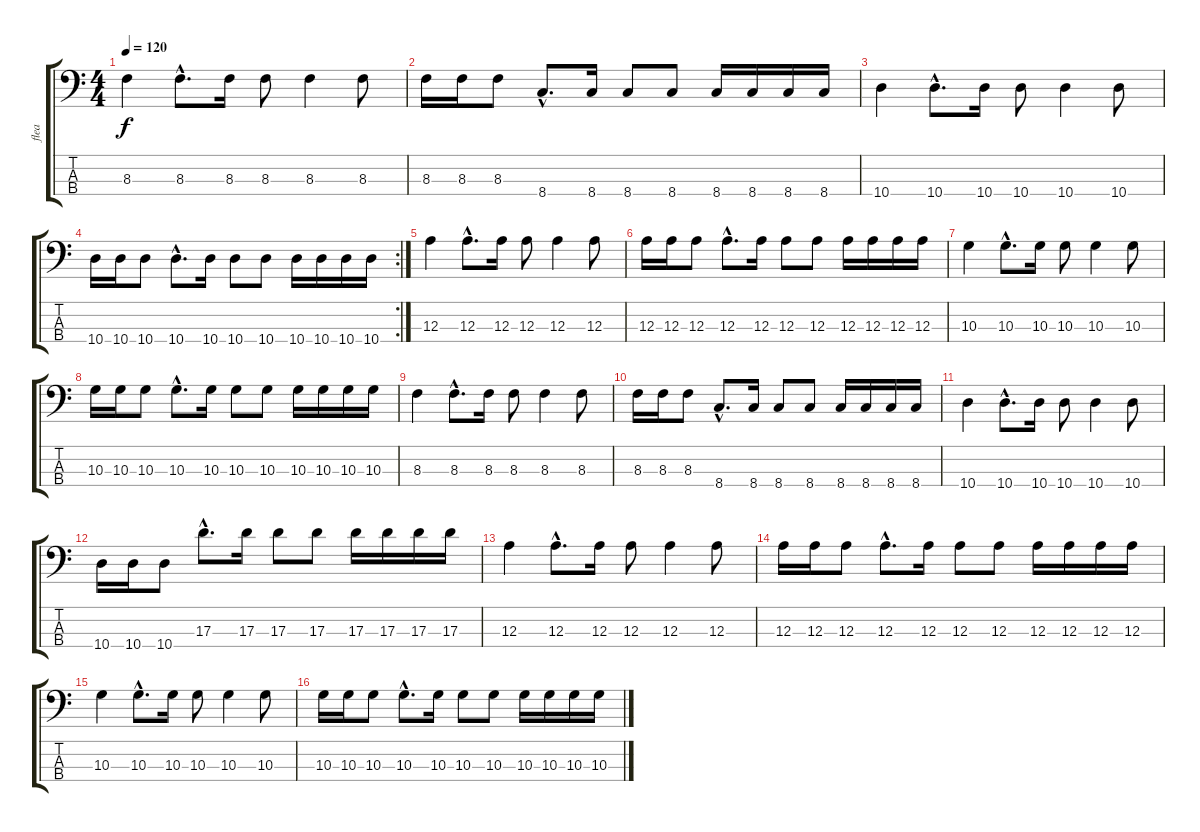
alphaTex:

\track ("flea" "flea") {instrument electricbassfinger}
\staff {score tabs}
\tuning (G2 D2 A1 E1) {hide}
\ts (4 4)
\tempo 120
\clef f4
\ks c
8.3.4{dy f} 8.3{hac}.8{d} 8.3.16 8.3.8 8.3.4 8.3.8 |
8.3.16 8.3.16 8.3.8 8.4{hac}.8{d} 8.4.16 8.4.8 8.4.8 8.4.16 8.4.16 8.4.16 8.4.16 |
10.4.4 10.4{hac}.8{d} 10.4.16 10.4.8 10.4.4 10.4.8 |
\rc 2
10.4.16 10.4.16 10.4.8 10.4{hac}.8{d} 10.4.16 10.4.8 10.4.8 10.4.16 10.4.16 10.4.16 10.4.16 |
12.3.4 12.3{hac}.8{d} 12.3.16 12.3.8 12.3.4 12.3.8 |
12.3.16 12.3.16 12.3.8 12.3{hac}.8{d} 12.3.16 12.3.8 12.3.8 12.3.16 12.3.16 12.3.16 12.3.16 |
10.3.4 10.3{hac}.8{d} 10.3.16 10.3.8 10.3.4 10.3.8 |
10.3.16 10.3.16 10.3.8 10.3{hac}.8{d} 10.3.16 10.3.8 10.3.8 10.3.16 10.3.16 10.3.16 10.3.16 |
8.3.4 8.3{hac}.8{d} 8.3.16 8.3.8 8.3.4 8.3.8 |
8.3.16 8.3.16 8.3.8 8.4{hac}.8{d} 8.4.16 8.4.8 8.4.8 8.4.16 8.4.16 8.4.16 8.4.16 |
10.4.4 10.4{hac}.8{d} 10.4.16 10.4.8 10.4.4 10.4.8 |
10.4.16 10.4.16 10.4.8 17.3{hac}.8{d} 17.3.16 17.3.8 17.3.8 17.3.16 17.3.16 17.3.16 17.3.16 |
12.3.4 12.3{hac}.8{d} 12.3.16 12.3.8 12.3.4 12.3.8 |
12.3.16 12.3.16 12.3.8 12.3{hac}.8{d} 12.3.16 12.3.8 12.3.8 12.3.16 12.3.16 12.3.16 12.3.16 |
10.3.4 10.3{hac}.8{d} 10.3.16 10.3.8 10.3.4 10.3.8 |
10.3.16 10.3.16 10.3.8 10.3{hac}.8{d} 10.3.16 10.3.8 10.3.8 10.3.16 10.3.16 10.3.16 10.3.16
